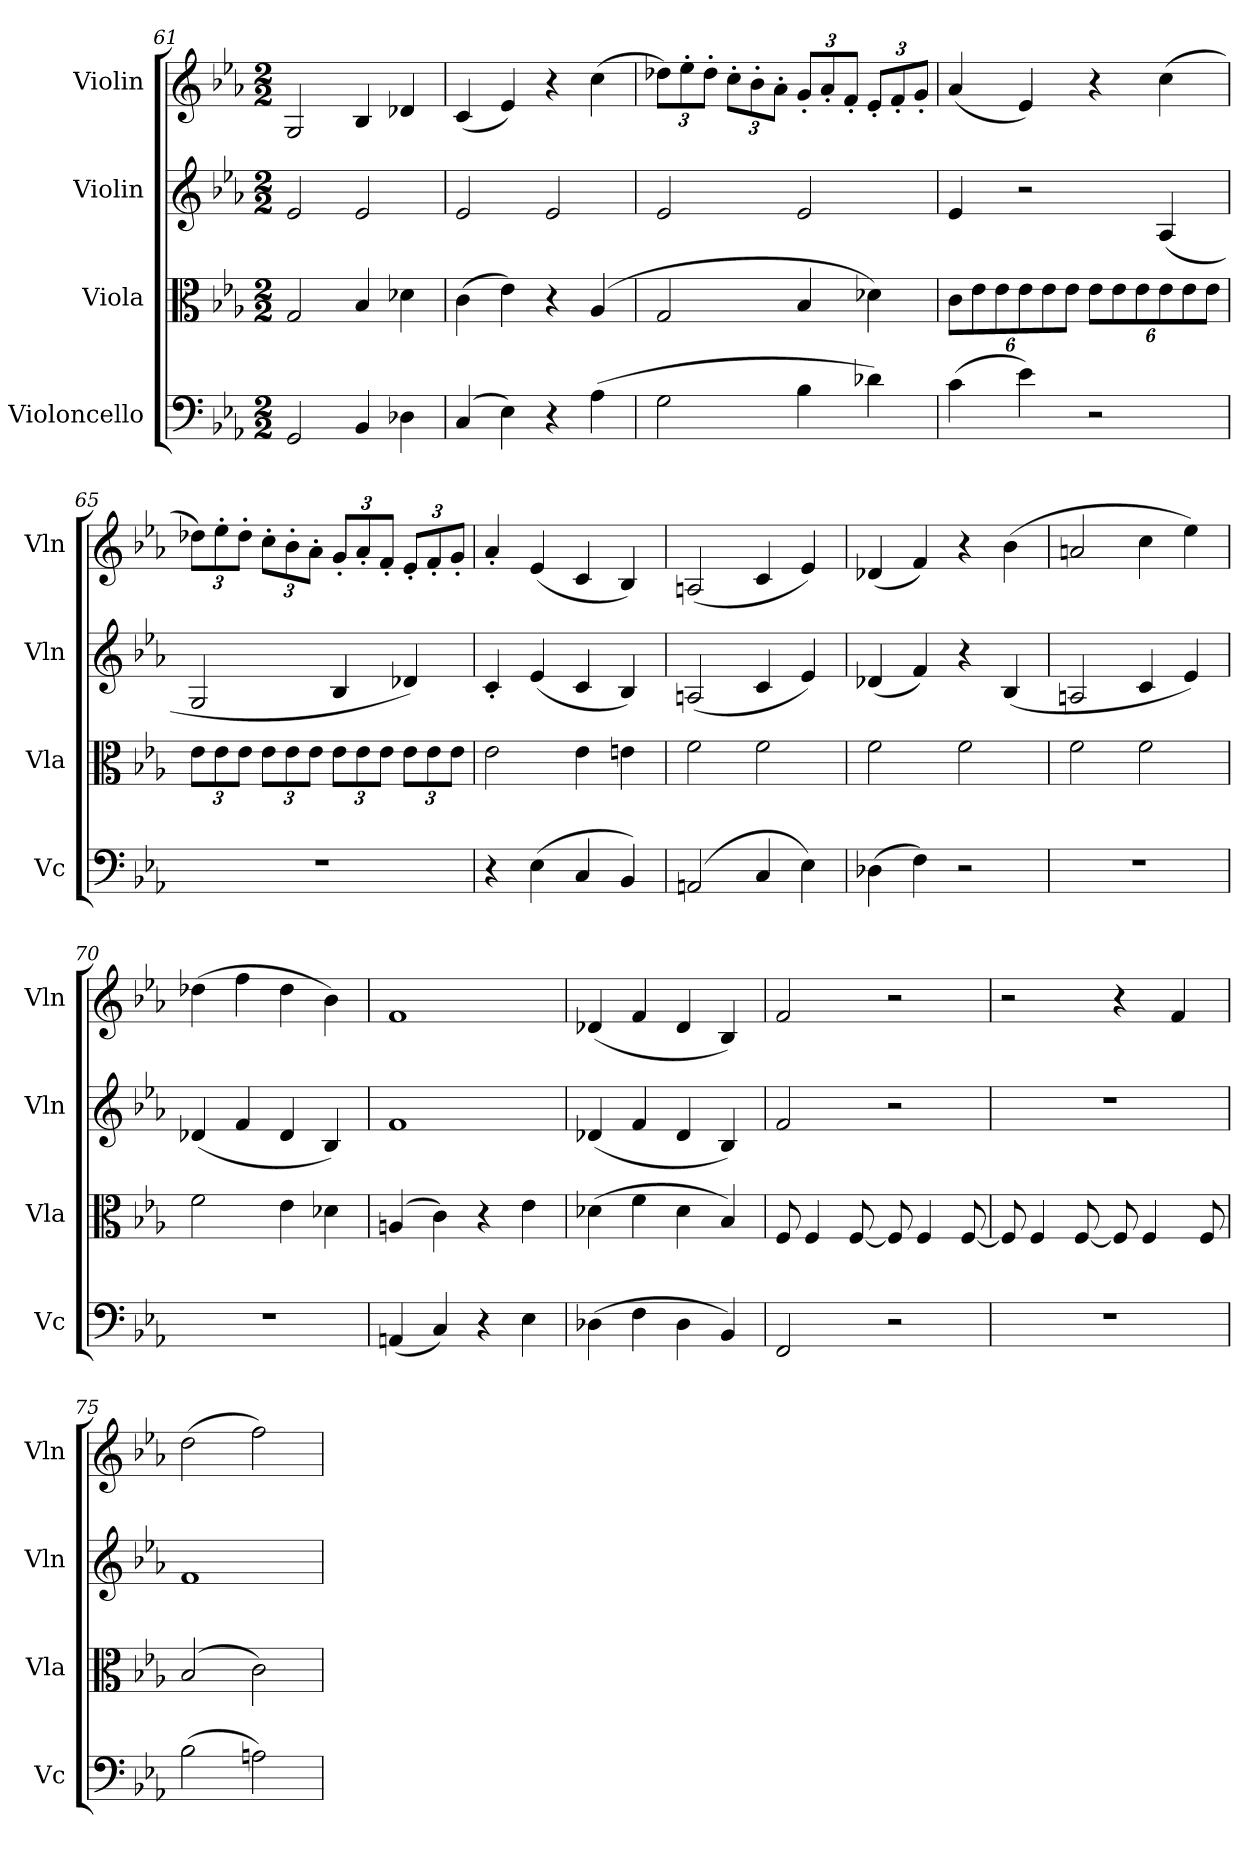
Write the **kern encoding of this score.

**kern	**kern	**kern	**kern
*part4	*part3	*part2	*part1
*staff4	*staff3	*staff2	*staff1
*I"Violoncello	*I"Viola	*I"Violin	*I"Violin
*I'Vc	*I'Vla	*I'Vln	*I'Vln
*clefF4	*clefC3	*clefG2	*clefG2
*k[b-e-a-]	*k[b-e-a-]	*k[b-e-a-]	*k[b-e-a-]
*M2/2	*M2/2	*M2/2	*M2/2
=61	=61	=61	=61
2GG/	2G/	2e-/	2G/
4BB-/	4B-/	2e-/	4B-/
4D-X\	4d-X\	.	4d-X/
=62	=62	=62	=62
(4C/	(4c\	2e-/	(4c/
4E-\)	4e-\)	.	4e-/)
4r	4r	2e-/	4r
(4A-\	(4A-/	.	(4cc\
=63	=63	=63	=63
2G\	2G/	2e-/	12dd-X\L)
.	.	.	12ee-'\
.	.	.	12dd-'\J
.	.	.	12cc'\L
.	.	.	12b-'\
.	.	.	12a-'\J
4B-\	4B-/	2e-/	12g'/L
.	.	.	12a-'/
.	.	.	12f'/J
4d-X\)	4d-X\)	.	12e-'/L
.	.	.	12f'/
.	.	.	12g'/J
=64	=64	=64	=64
(4c\	12c\L	4e-/	(4a-/
.	12e-\	.	.
.	12e-\	.	.
4e-\)	12e-\	2r	4e-/)
.	12e-\	.	.
.	12e-\J	.	.
2r	12e-\L	.	4r
.	12e-\	.	.
.	12e-\	.	.
.	12e-\	(4A-/	(4cc\
.	12e-\	.	.
.	12e-\J	.	.
=65	=65	=65	=65
1r	12e-\L	2G/	12dd-X\L)
.	12e-\	.	12ee-'\
.	12e-\J	.	12dd-'\J
.	12e-\L	.	12cc'\L
.	12e-\	.	12b-'\
.	12e-\J	.	12a-'\J
.	12e-\L	4B-/	12g'/L
.	12e-\	.	12a-'/
.	12e-\J	.	12f'/J
.	12e-\L	4d-X/)	12e-'/L
.	12e-\	.	12f'/
.	12e-\J	.	12g'/J
=66	=66	=66	=66
4r	2e-\	4c'/	4a-'/
(4E-\	.	(4e-/	(4e-/
4C/	4e-\	4c/	4c/
4BB-/)	4en\	4B-/)	4B-/)
=67	=67	=67	=67
(2AAn/	2f\	(2An/	(2An/
4C/	2f\	4c/	4c/
4E-\)	.	4e-/)	4e-/)
=68	=68	=68	=68
(4D-X\	2f\	(4d-X/	(4d-X/
4F\)	.	4f/)	4f/)
2r	2f\	4r	4r
.	.	(4B-/	(4b-\
=69	=69	=69	=69
1r	2f\	2An/	2an/
.	2f\	4c/	4cc\
.	.	4e-/)	4ee-\)
=70	=70	=70	=70
1r	2f\	(4d-X/	(4dd-X\
.	.	4f/	4ff\
.	4e-\	4d-/	4dd-\
.	4d-X\	4B-/)	4b-\)
=71	=71	=71	=71
(4AAn/	(4An/	1f	1f
4C/)	4c\)	.	.
4r	4r	.	.
4E-\	4e-\	.	.
=72	=72	=72	=72
(4D-X\	(4d-X\	(4d-X/	(4d-X/
4F\	4f\	4f/	4f/
4D-\	4d-\	4d-/	4d-/
4BB-/)	4B-/)	4B-/)	4B-/)
=73	=73	=73	=73
2FF/	8F/	2f/	2f/
.	4F/	.	.
.	[8F/	.	.
2r	8F/]	2r	2r
.	4F/	.	.
.	[8F/	.	.
=74	=74	=74	=74
1r	8F/]	1r	2r
.	4F/	.	.
.	[8F/	.	.
.	8F/]	.	4r
.	4F/	.	.
.	.	.	4f/
.	8F/	.	.
=75	=75	=75	=75
(2B-\	(2B-/	1f	(2dd\
2An\)	2c\)	.	2ff\)
=	=	=	=
*-	*-	*-	*-
